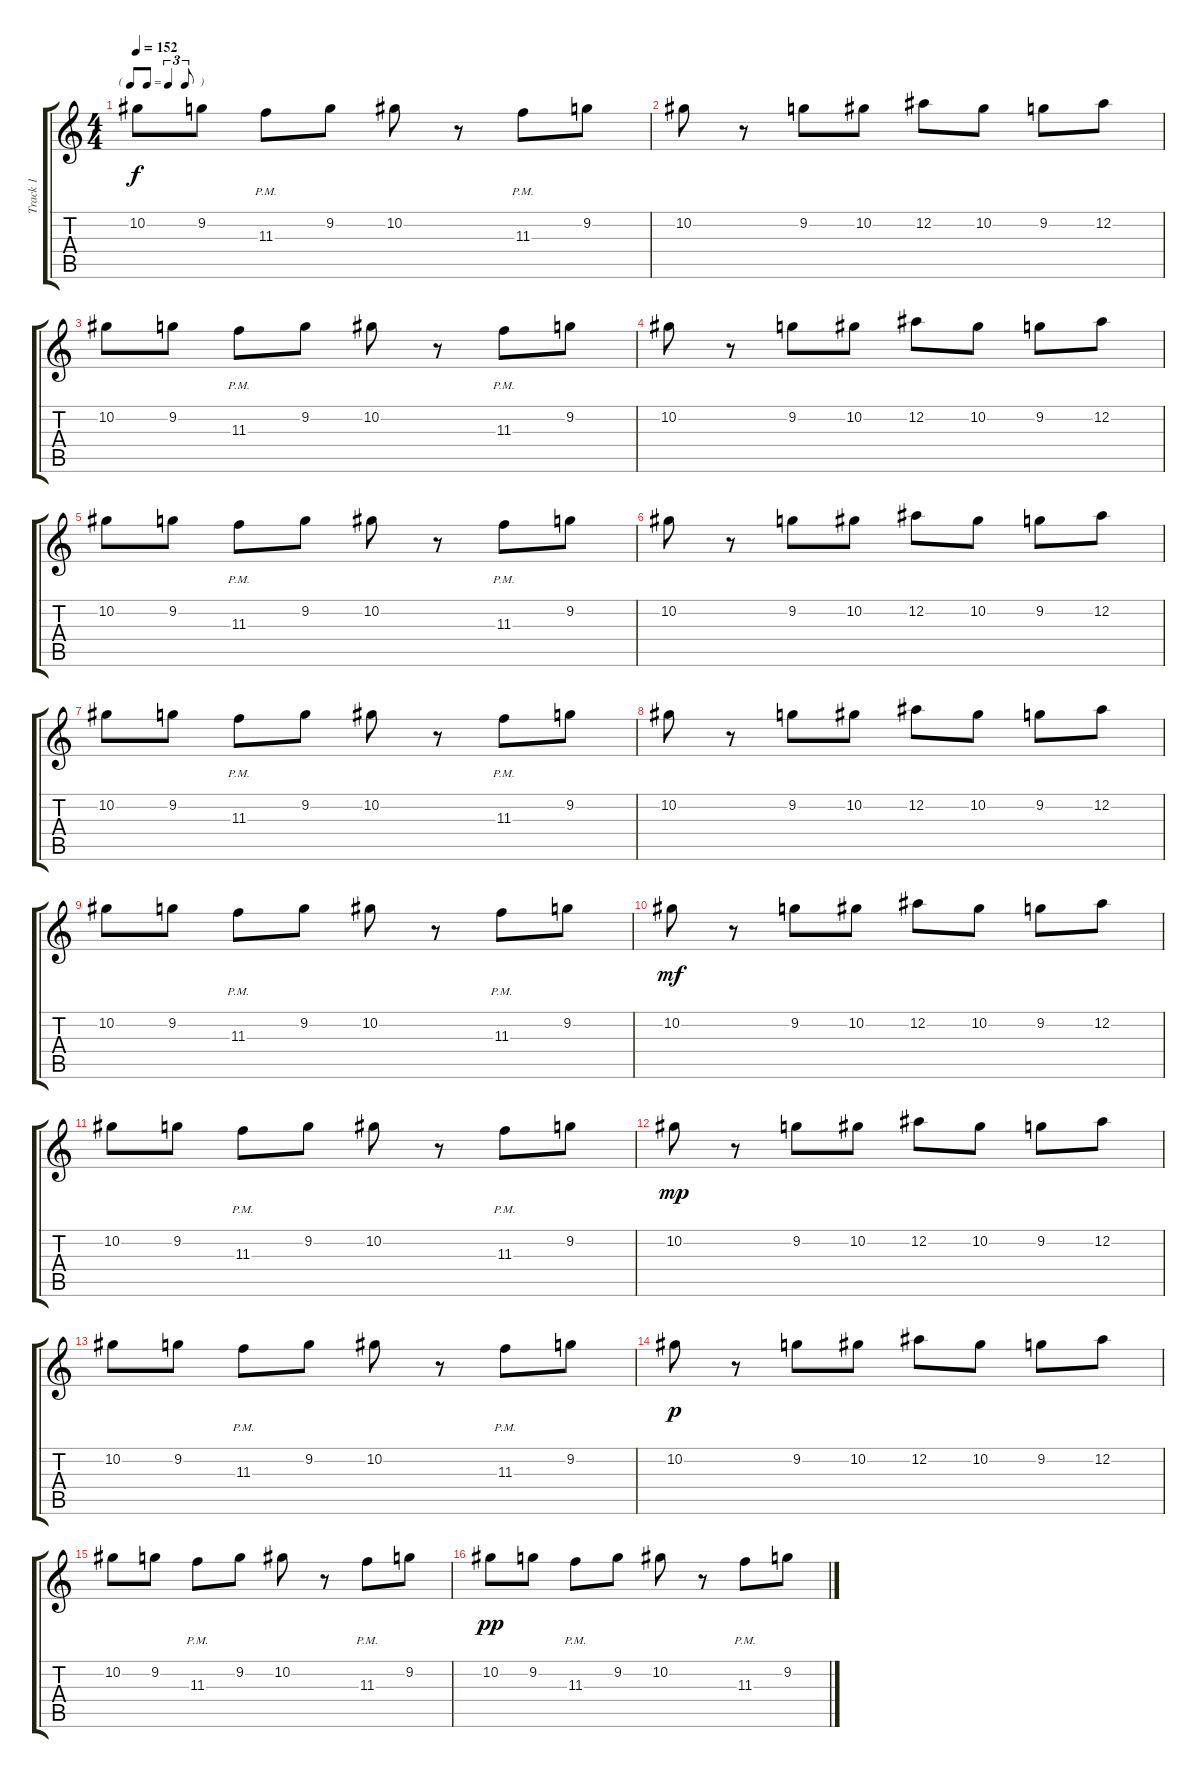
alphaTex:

\track ("Track 1" "Track 1") {instrument distortionguitar}
\staff {score tabs}
\tuning (Eb4 Bb3 Gb3 Db3 Ab2 Db2) {hide}
\ts (4 4)
\tf triplet8th
\tempo 152
\clef g2
\ks c
10.2.8{dy f} 9.2.8 11.3{pm}.8 9.2.8 10.2.8 r.8 11.3{pm}.8 9.2.8 |
10.2.8 r.8 9.2.8 10.2.8 12.2.8 10.2.8 9.2.8 12.2.8 |
10.2.8 9.2.8 11.3{pm}.8 9.2.8 10.2.8 r.8 11.3{pm}.8 9.2.8 |
10.2.8 r.8 9.2.8 10.2.8 12.2.8 10.2.8 9.2.8 12.2.8 |
10.2.8 9.2.8 11.3{pm}.8 9.2.8 10.2.8 r.8 11.3{pm}.8 9.2.8 |
10.2.8 r.8 9.2.8 10.2.8 12.2.8 10.2.8 9.2.8 12.2.8 |
10.2.8 9.2.8 11.3{pm}.8 9.2.8 10.2.8 r.8 11.3{pm}.8 9.2.8 |
10.2.8 r.8 9.2.8 10.2.8 12.2.8 10.2.8 9.2.8 12.2.8 |
10.2.8 9.2.8 11.3{pm}.8 9.2.8 10.2.8 r.8 11.3{pm}.8 9.2.8 |
10.2.8{dy mf} r.8 9.2.8 10.2.8 12.2.8 10.2.8 9.2.8 12.2.8 |
10.2.8 9.2.8 11.3{pm}.8 9.2.8 10.2.8 r.8 11.3{pm}.8 9.2.8 |
10.2.8{dy mp} r.8 9.2.8 10.2.8 12.2.8 10.2.8 9.2.8 12.2.8 |
10.2.8 9.2.8 11.3{pm}.8 9.2.8 10.2.8 r.8 11.3{pm}.8 9.2.8 |
10.2.8{dy p} r.8 9.2.8 10.2.8 12.2.8 10.2.8 9.2.8 12.2.8 |
10.2.8 9.2.8 11.3{pm}.8 9.2.8 10.2.8 r.8 11.3{pm}.8 9.2.8 |
10.2.8{dy pp} 9.2.8 11.3{pm}.8 9.2.8 10.2.8 r.8 11.3{pm}.8 9.2.8
